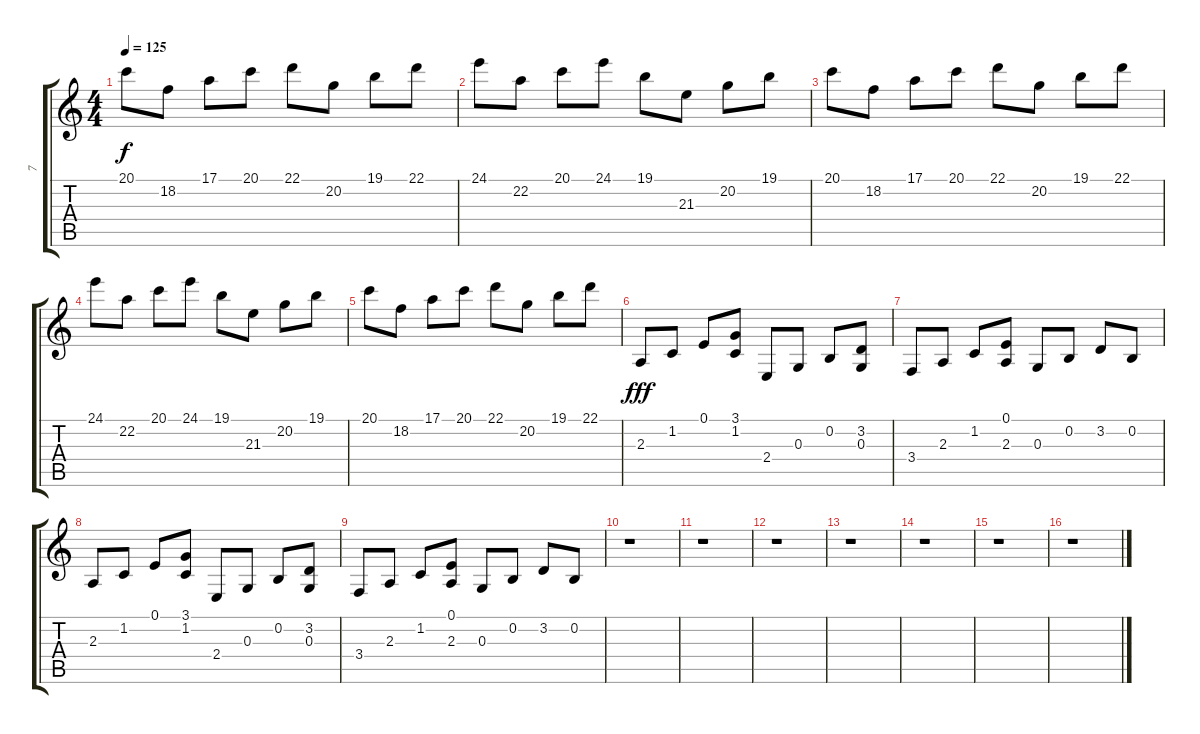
\track ("7" "7") {instrument vibraphone}
\staff {score tabs}
\tuning (E4 B3 G3 D3 A2 E2) {hide}
\ts (4 4)
\tempo 125
\clef g2
\ks c
20.1.8{dy f} 18.2.8 17.1.8 20.1.8 22.1.8 20.2.8 19.1.8 22.1.8 |
24.1.8 22.2.8 20.1.8 24.1.8 19.1.8 21.3.8 20.2.8 19.1.8 |
20.1.8 18.2.8 17.1.8 20.1.8 22.1.8 20.2.8 19.1.8 22.1.8 |
24.1.8 22.2.8 20.1.8 24.1.8 19.1.8 21.3.8 20.2.8 19.1.8 |
20.1.8 18.2.8 17.1.8 20.1.8 22.1.8 20.2.8 19.1.8 22.1.8 |
2.3.8{dy fff instrument brightacousticpiano} 1.2.8 0.1.8 (3.1 1.2).8 2.4.8 0.3.8 0.2.8 (3.2 0.3).8 |
3.4.8 2.3.8 1.2.8 (0.1 2.3).8 0.3.8 0.2.8 3.2.8 0.2.8 |
2.3.8 1.2.8 0.1.8 (3.1 1.2).8 2.4.8 0.3.8 0.2.8 (3.2 0.3).8 |
3.4.8 2.3.8 1.2.8 (0.1 2.3).8 0.3.8 0.2.8 3.2.8 0.2.8 |
r.1 |
r.1 |
r.1 |
r.1 |
r.1 |
r.1 |
r.1
